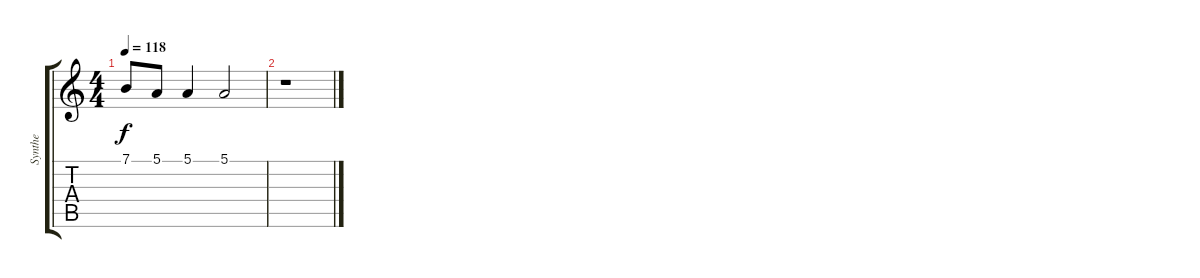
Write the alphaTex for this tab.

\track ("Synthe" "Synthe") {instrument fx4atmosphere}
\staff {score tabs}
\tuning (E4 B3 G3 D3 A2 E2) {hide}
\ts (4 4)
\tempo 118
\clef g2
\ks c
7.1.8{dy f} 5.1.8 5.1.4 5.1.2 |
r.1
